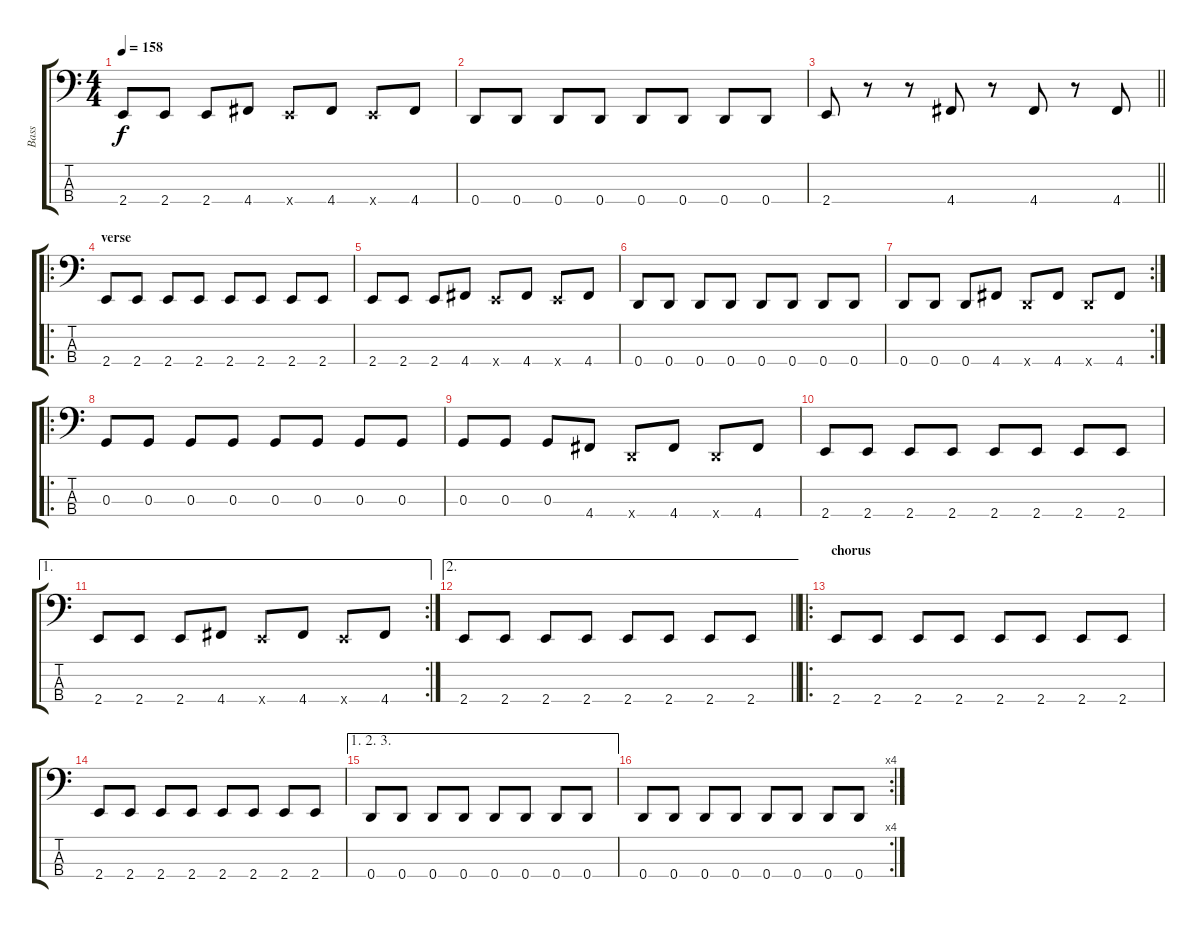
\track ("Bass" "Bass") {instrument electricbasspick}
\staff {score tabs}
\tuning (F2 C2 G1 D1) {hide}
\ts (4 4)
\tempo 158
\clef f4
\ks c
2.4.8{dy f} 2.4.8 2.4.8 4.4.8 2.4{x}.8 4.4.8 2.4{x}.8 4.4.8 |
0.4.8 0.4.8 0.4.8 0.4.8 0.4.8 0.4.8 0.4.8 0.4.8 |
\barLineRight lightlight
2.4.8 r.8 r.8 4.4.8 r.8 4.4.8 r.8 4.4.8 |
\ro
\section ("" "verse")
2.4.8 2.4.8 2.4.8 2.4.8 2.4.8 2.4.8 2.4.8 2.4.8 |
2.4.8 2.4.8 2.4.8 4.4.8 2.4{x}.8 4.4.8 2.4{x}.8 4.4.8 |
0.4.8 0.4.8 0.4.8 0.4.8 0.4.8 0.4.8 0.4.8 0.4.8 |
\rc 2
0.4.8 0.4.8 0.4.8 4.4.8 0.4{x}.8 4.4.8 0.4{x}.8 4.4.8 |
\ro
0.3.8 0.3.8 0.3.8 0.3.8 0.3.8 0.3.8 0.3.8 0.3.8 |
0.3.8 0.3.8 0.3.8 4.4.8 0.4{x}.8 4.4.8 0.4{x}.8 4.4.8 |
2.4.8 2.4.8 2.4.8 2.4.8 2.4.8 2.4.8 2.4.8 2.4.8 |
\ae 1
\rc 2
2.4.8 2.4.8 2.4.8 4.4.8 2.4{x}.8 4.4.8 2.4{x}.8 4.4.8 |
\ae 2
\barLineRight lightlight
2.4.8 2.4.8 2.4.8 2.4.8 2.4.8 2.4.8 2.4.8 2.4.8 |
\ro
\section ("" "chorus")
2.4.8 2.4.8 2.4.8 2.4.8 2.4.8 2.4.8 2.4.8 2.4.8 |
2.4.8 2.4.8 2.4.8 2.4.8 2.4.8 2.4.8 2.4.8 2.4.8 |
\ae (1 2 3)
0.4.8 0.4.8 0.4.8 0.4.8 0.4.8 0.4.8 0.4.8 0.4.8 |
\rc 4
0.4.8 0.4.8 0.4.8 0.4.8 0.4.8 0.4.8 0.4.8 0.4.8
